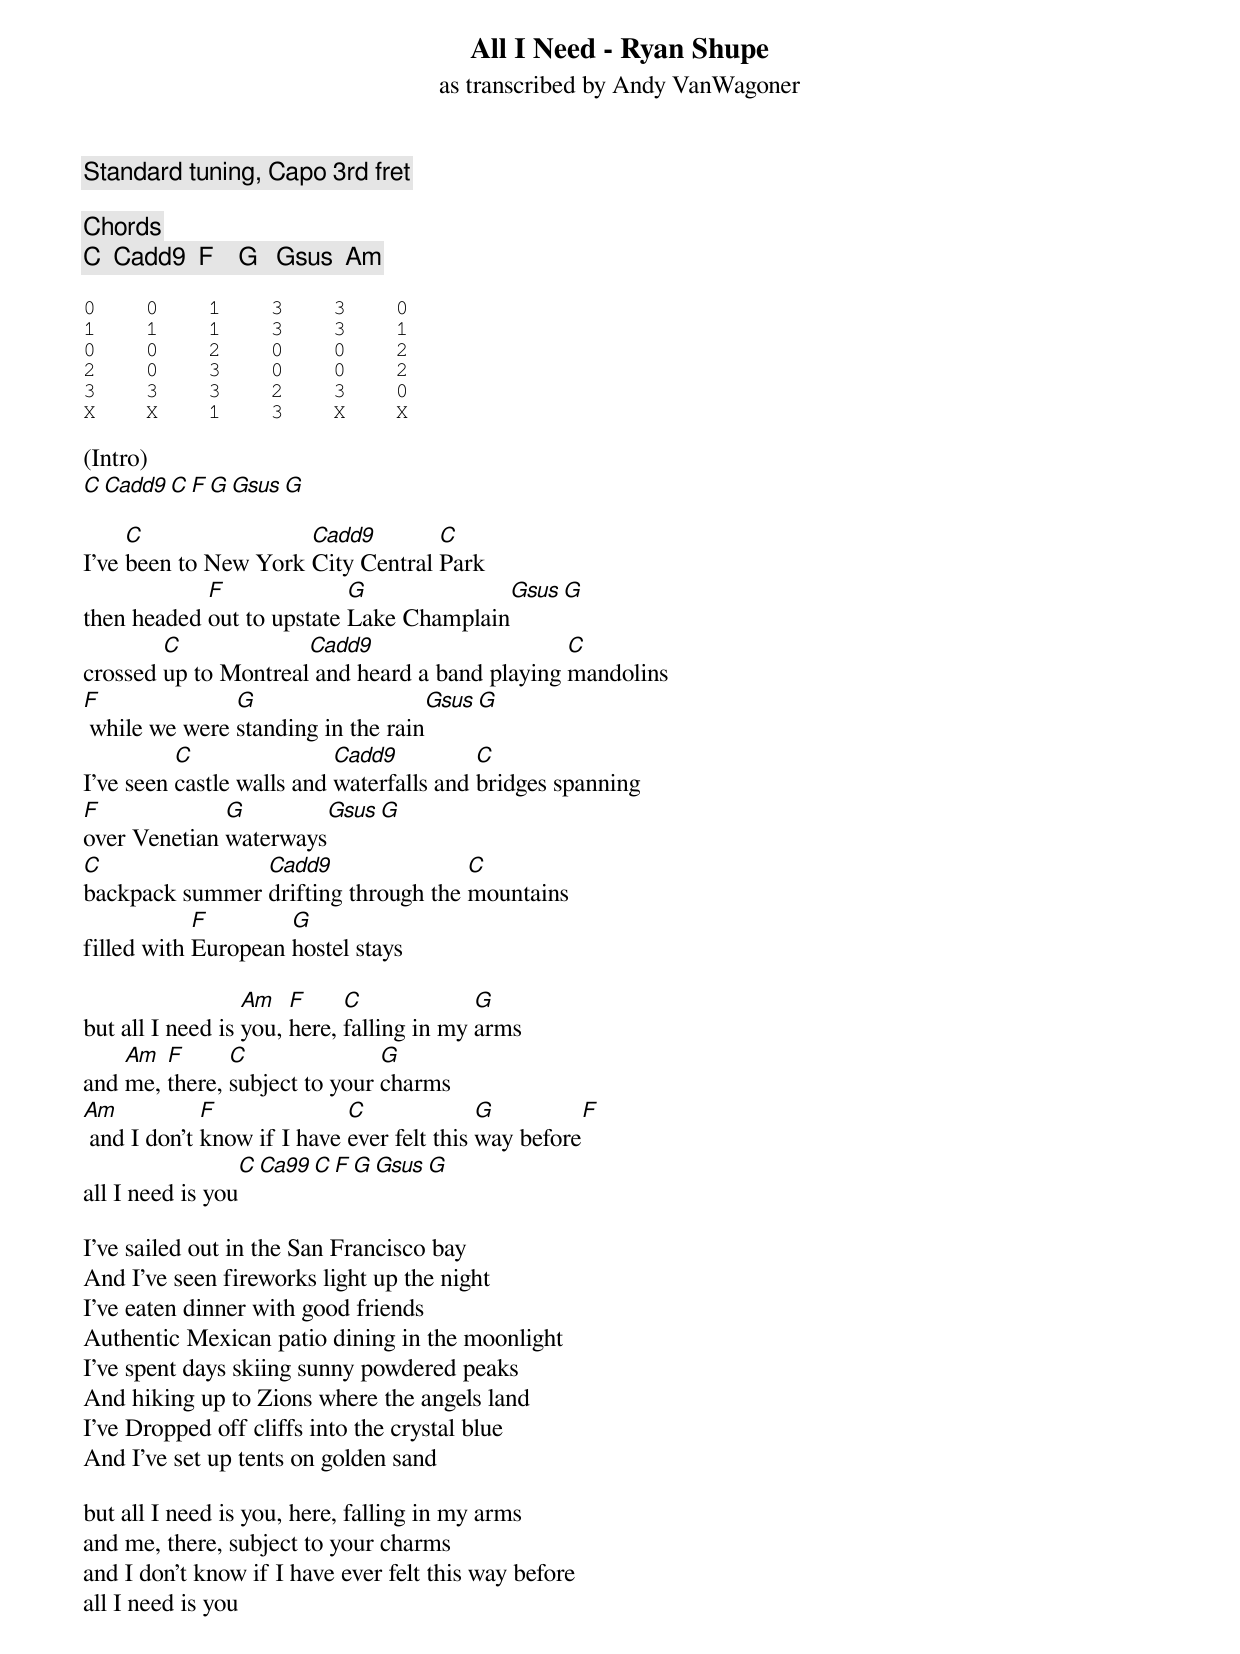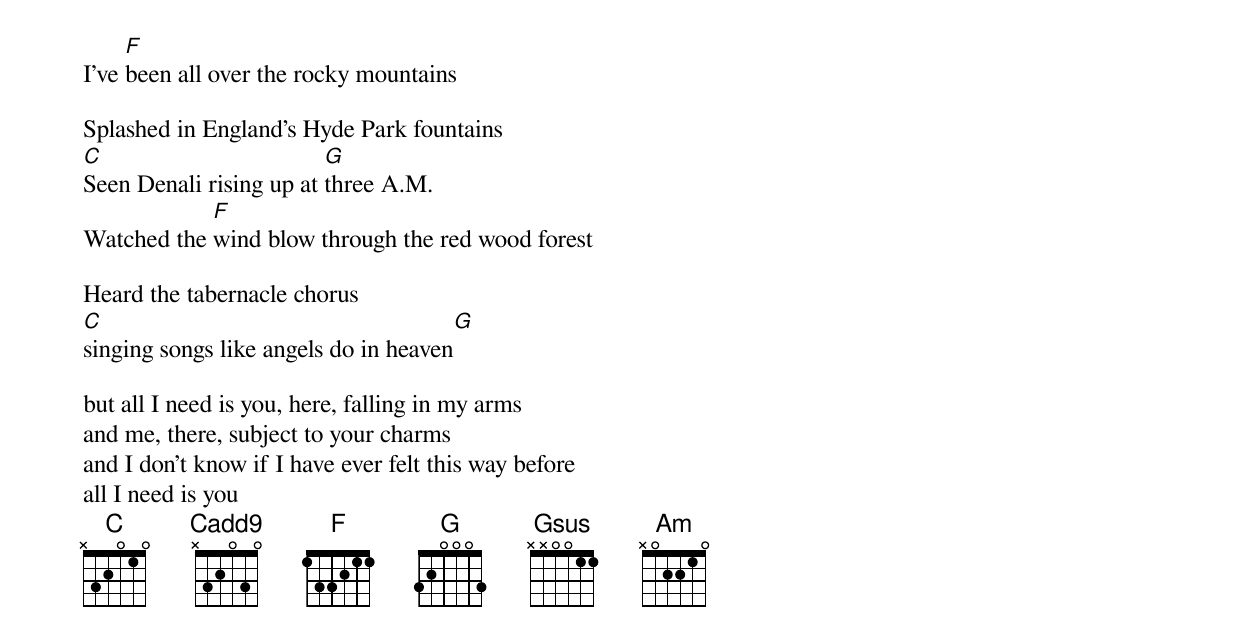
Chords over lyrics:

All I Need - Ryan Shupe
 as transcribed by Andy VanWagoner

Standard tuning, Capo 3rd fret

Chords
C  Cadd9  F    G   Gsus  Am

0    0    1    3    3    0
1    1    1    3    3    1
0    0    2    0    0    2
2    0    3    0    0    2
3    3    3    2    3    0
X    X    1    3    X    X

(Intro)
C Cadd9 C F G Gsus G

     C                Cadd9        C
I've been to New York City Central Park
            F              G              Gsus G
then headed out to upstate Lake Champlain
        C             Cadd9                     C
crossed up to Montreal and heard a band playing mandolins
F              G                    Gsus G
 while we were standing in the rain
          C                Cadd9          C
I've seen castle walls and waterfalls and bridges spanning
F             G         Gsus G
over Venetian waterways
C               Cadd9                C
backpack summer drifting through the mountains
            F        G
filled with European hostel stays

                  Am   F     C             G
but all I need is you, here, falling in my arms
    Am  F      C               G
and me, there, subject to your charms
Am           F              C              G          F
 and I don't know if I have ever felt this way before
                  C Ca99 C F G Gsus G
all I need is you

I've sailed out in the San Francisco bay
And I've seen fireworks light up the night
I've eaten dinner with good friends
Authentic Mexican patio dining in the moonlight
I've spent days skiing sunny powdered peaks
And hiking up to Zions where the angels land
I've Dropped off cliffs into the crystal blue
And I've set up tents on golden sand

but all I need is you, here, falling in my arms
and me, there, subject to your charms
and I don't know if I have ever felt this way before
all I need is you

     F
I've been all over the rocky mountains

Splashed in England's Hyde Park fountains
C                        G
Seen Denali rising up at three A.M.
            F
Watched the wind blow through the red wood forest

Heard the tabernacle chorus
C                                     G
singing songs like angels do in heaven

but all I need is you, here, falling in my arms
and me, there, subject to your charms
and I don't know if I have ever felt this way before
all I need is you
